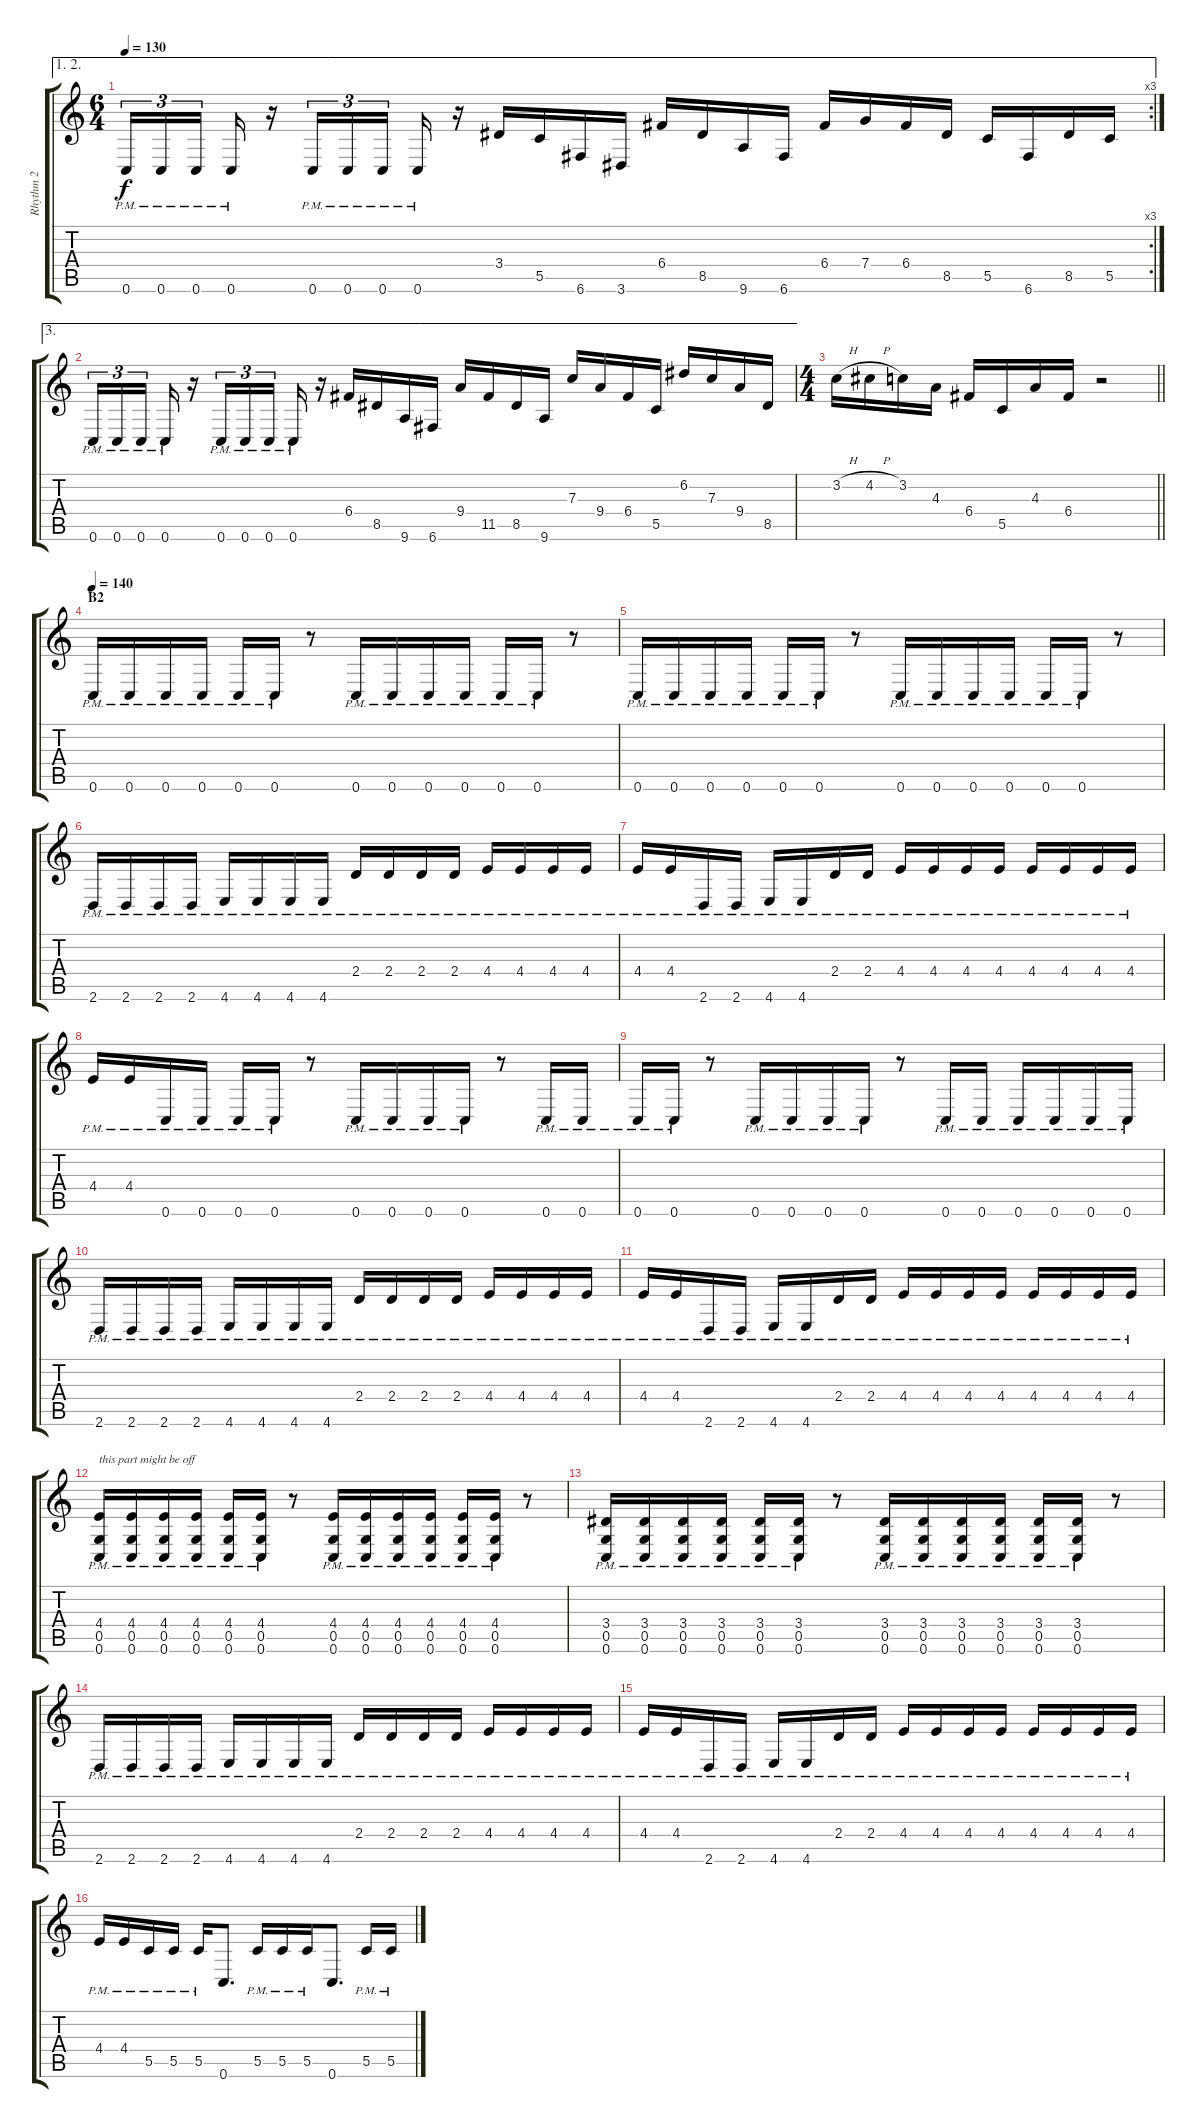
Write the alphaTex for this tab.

\track ("Rhythm 2" "Rhythm 2") {instrument distortionguitar}
\staff {score tabs}
\tuning (D4 A3 F3 C3 G2 C2) {hide}
\ae (1 2)
\rc 3
\ts (6 4)
\tempo 130
\clef g2
\ks c
0.6{pm}.16{tu (3 2) dy f} 0.6{pm}.16{tu (3 2)} 0.6{pm}.16{tu (3 2) beam splitsecondary} 0.6{pm}.16 r.16 0.6{pm}.16{tu (3 2)} 0.6{pm}.16{tu (3 2)} 0.6{pm}.16{tu (3 2) beam splitsecondary} 0.6{pm}.16 r.16 3.4.16 5.5.16 6.6.16 3.6.16 6.4.16 8.5.16 9.6.16 6.6.16 6.4.16 7.4.16 6.4.16 8.5.16 5.5.16 6.6.16 8.5.16 5.5.16 |
\ae 3
0.6{pm}.16{tu (3 2)} 0.6{pm}.16{tu (3 2)} 0.6{pm}.16{tu (3 2) beam splitsecondary} 0.6{pm}.16 r.16 0.6{pm}.16{tu (3 2)} 0.6{pm}.16{tu (3 2)} 0.6{pm}.16{tu (3 2) beam splitsecondary} 0.6{pm}.16 r.16 6.4.16 8.5.16 9.6.16 6.6.16 9.4.16 11.5.16 8.5.16 9.6.16 7.3.16 9.4.16 6.4.16 5.5.16 6.2.16 7.3.16 9.4.16 8.5.16 |
\ts (4 4)
\barLineRight lightlight
3.2{h}.16 4.2{h}.16 3.2.16 4.3.16 6.4.16 5.5.16 4.3.16 6.4.16 r.2 |
\section ("" "B2")
\tempo 140
0.6{pm}.16 0.6{pm}.16 0.6{pm}.16 0.6{pm}.16 0.6{pm}.16 0.6{pm}.16 r.8 0.6{pm}.16 0.6{pm}.16 0.6{pm}.16 0.6{pm}.16 0.6{pm}.16 0.6{pm}.16 r.8 |
0.6{pm}.16 0.6{pm}.16 0.6{pm}.16 0.6{pm}.16 0.6{pm}.16 0.6{pm}.16 r.8 0.6{pm}.16 0.6{pm}.16 0.6{pm}.16 0.6{pm}.16 0.6{pm}.16 0.6{pm}.16 r.8 |
2.6{pm}.16 2.6{pm}.16 2.6{pm}.16 2.6{pm}.16 4.6{pm}.16 4.6{pm}.16 4.6{pm}.16 4.6{pm}.16 2.4{pm}.16 2.4{pm}.16 2.4{pm}.16 2.4{pm}.16 4.4{pm}.16 4.4{pm}.16 4.4{pm}.16 4.4{pm}.16 |
4.4{pm}.16 4.4{pm}.16 2.6{pm}.16 2.6{pm}.16 4.6{pm}.16 4.6{pm}.16 2.4{pm}.16 2.4{pm}.16 4.4{pm}.16 4.4{pm}.16 4.4{pm}.16 4.4{pm}.16 4.4{pm}.16 4.4{pm}.16 4.4{pm}.16 4.4{pm}.16 |
4.4{pm}.16 4.4{pm}.16 0.6{pm}.16 0.6{pm}.16 0.6{pm}.16 0.6{pm}.16 r.8 0.6{pm}.16 0.6{pm}.16 0.6{pm}.16 0.6{pm}.16 r.8 0.6{pm}.16 0.6{pm}.16 |
0.6{pm}.16 0.6{pm}.16 r.8 0.6{pm}.16 0.6{pm}.16 0.6{pm}.16 0.6{pm}.16 r.8 0.6{pm}.16 0.6{pm}.16 0.6{pm}.16 0.6{pm}.16 0.6{pm}.16 0.6{pm}.16 |
2.6{pm}.16 2.6{pm}.16 2.6{pm}.16 2.6{pm}.16 4.6{pm}.16 4.6{pm}.16 4.6{pm}.16 4.6{pm}.16 2.4{pm}.16 2.4{pm}.16 2.4{pm}.16 2.4{pm}.16 4.4{pm}.16 4.4{pm}.16 4.4{pm}.16 4.4{pm}.16 |
4.4{pm}.16 4.4{pm}.16 2.6{pm}.16 2.6{pm}.16 4.6{pm}.16 4.6{pm}.16 2.4{pm}.16 2.4{pm}.16 4.4{pm}.16 4.4{pm}.16 4.4{pm}.16 4.4{pm}.16 4.4{pm}.16 4.4{pm}.16 4.4{pm}.16 4.4{pm}.16 |
(4.4{pm} 0.5{pm} 0.6{pm}).16{txt "this part might be off"} (4.4{pm} 0.5{pm} 0.6{pm}).16 (4.4{pm} 0.5{pm} 0.6{pm}).16 (4.4{pm} 0.5{pm} 0.6{pm}).16 (4.4{pm} 0.5{pm} 0.6{pm}).16 (4.4{pm} 0.5{pm} 0.6{pm}).16 r.8 (4.4{pm} 0.5{pm} 0.6{pm}).16 (4.4{pm} 0.5{pm} 0.6{pm}).16 (4.4{pm} 0.5{pm} 0.6{pm}).16 (4.4{pm} 0.5{pm} 0.6{pm}).16 (4.4{pm} 0.5{pm} 0.6{pm}).16 (4.4{pm} 0.5{pm} 0.6{pm}).16 r.8 |
(3.4{pm} 0.5{pm} 0.6{pm}).16 (3.4{pm} 0.5{pm} 0.6{pm}).16 (3.4{pm} 0.5{pm} 0.6{pm}).16 (3.4{pm} 0.5{pm} 0.6{pm}).16 (3.4{pm} 0.5{pm} 0.6{pm}).16 (3.4{pm} 0.5{pm} 0.6{pm}).16 r.8 (3.4{pm} 0.5{pm} 0.6{pm}).16 (3.4{pm} 0.5{pm} 0.6{pm}).16 (3.4{pm} 0.5{pm} 0.6{pm}).16 (3.4{pm} 0.5{pm} 0.6{pm}).16 (3.4{pm} 0.5{pm} 0.6{pm}).16 (3.4{pm} 0.5{pm} 0.6{pm}).16 r.8 |
2.6{pm}.16 2.6{pm}.16 2.6{pm}.16 2.6{pm}.16 4.6{pm}.16 4.6{pm}.16 4.6{pm}.16 4.6{pm}.16 2.4{pm}.16 2.4{pm}.16 2.4{pm}.16 2.4{pm}.16 4.4{pm}.16 4.4{pm}.16 4.4{pm}.16 4.4{pm}.16 |
4.4{pm}.16 4.4{pm}.16 2.6{pm}.16 2.6{pm}.16 4.6{pm}.16 4.6{pm}.16 2.4{pm}.16 2.4{pm}.16 4.4{pm}.16 4.4{pm}.16 4.4{pm}.16 4.4{pm}.16 4.4{pm}.16 4.4{pm}.16 4.4{pm}.16 4.4{pm}.16 |
4.4{pm}.16 4.4{pm}.16 5.5{pm}.16 5.5{pm}.16 5.5{pm}.16 0.6.8{d} 5.5{pm}.16 5.5{pm}.16 5.5{pm}.16 0.6.8{d} 5.5{pm}.16 5.5{pm}.16
